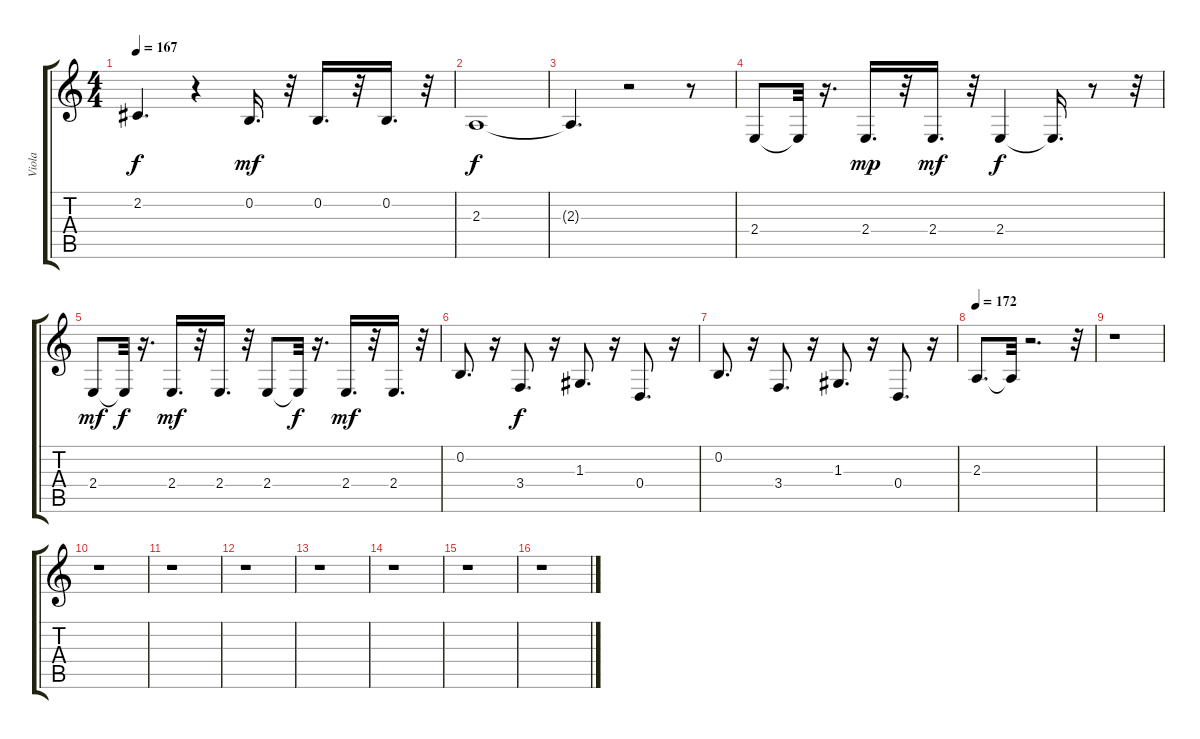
\track ("Viola" "Viola") {instrument stringensemble2}
\staff {score tabs}
\tuning (E4 B3 G3 D3 A2 E2) {hide}
\ts (4 4)
\tempo 167
\clef g2
\ks c
2.2{t}.4{d dy f} r.4 0.2.16{d dy mf} r.32 0.2.16{d} r.32 0.2.16{d} r.32 |
2.3.1{dy f} |
2.3{t}.4{d} r.2 r.8 |
2.4.8 2.4{t}.32 r.16{d} 2.4.16{d dy mp} r.32 2.4.16{d dy mf} r.32 2.4.4{dy f} 2.4{t}.16{d} r.8 r.32 |
2.4.8{dy mf} 2.4{t}.32{dy f} r.16{d} 2.4.16{d dy mf} r.32 2.4.16{d} r.32 2.4.8 2.4{t}.32{dy f} r.16{d} 2.4.16{d dy mf} r.32 2.4.16{d} r.32 |
0.2.8{d} r.16 3.4.8{d dy f} r.16 1.3.8{d} r.16 0.4.8{d} r.16 |
0.2.8{d} r.16 3.4.8{d} r.16 1.3.8{d} r.16 0.4.8{d} r.16 |
\tempo 172
2.3.8{d} 2.3{t}.32 r.2{d} r.32 |
r.1 |
r.1 |
r.1 |
r.1 |
r.1 |
r.1 |
r.1 |
r.1
